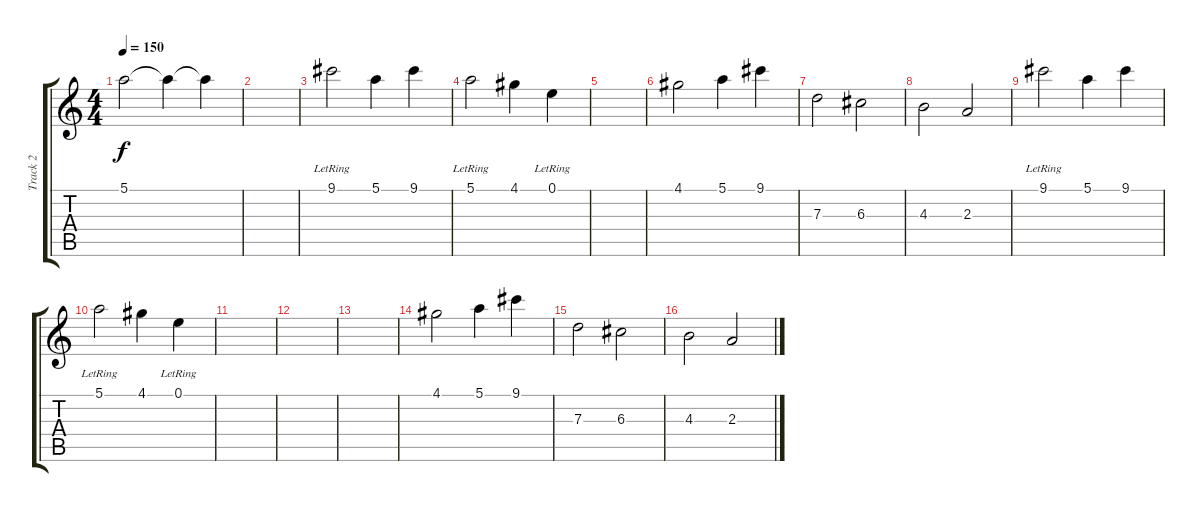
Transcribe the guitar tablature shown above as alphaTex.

\track ("Track 2" "Track 2") {instrument electricguitarclean}
\staff {score tabs}
\tuning (E4 B3 G3 D3 A2 E2) {hide}
\ts (4 4)
\tempo 150
\clef g2
\ks c
5.1.2{dy f} 5.1{t}.4 5.1{t}.4 |
|
9.1{lr}.2 5.1.4 9.1.4 |
5.1{lr}.2 4.1.4 0.1{lr}.4 |
|
4.1.2 5.1.4 9.1.4 |
7.3.2 6.3.2 |
4.3.2 2.3.2 |
9.1{lr}.2 5.1.4 9.1.4 |
5.1{lr}.2 4.1.4 0.1{lr}.4 |
|
|
|
4.1.2 5.1.4 9.1.4 |
7.3.2 6.3.2 |
4.3.2 2.3.2
